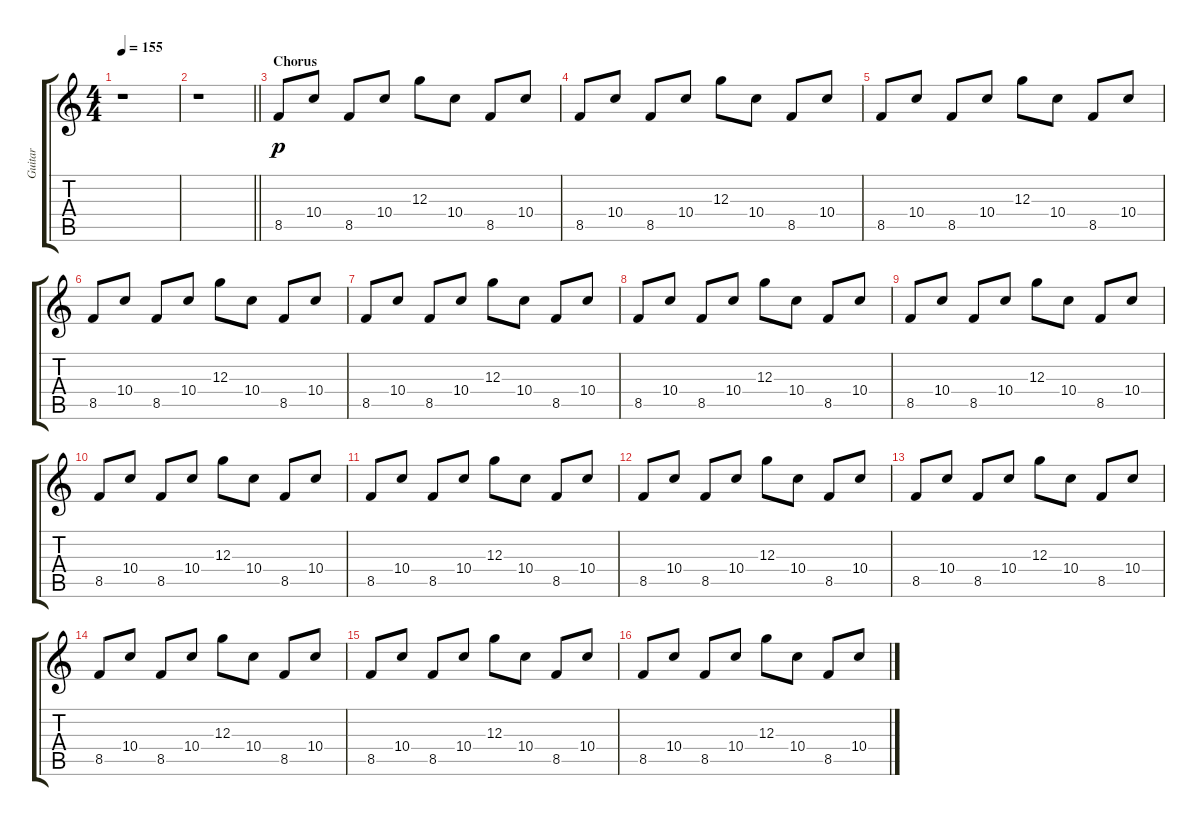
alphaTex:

\track ("Guitar" "Guitar") {instrument overdrivenguitar}
\staff {score tabs}
\tuning (E4 B3 G3 D3 A2 E2) {hide}
\ts (4 4)
\tempo 155
\clef g2
\ks c
r.1{dy f} |
\barLineRight lightlight
r.1 |
\section ("" "Chorus")
8.5.8{dy p} 10.4.8 8.5.8 10.4.8 12.3.8 10.4.8 8.5.8 10.4.8 |
8.5.8 10.4.8 8.5.8 10.4.8 12.3.8 10.4.8 8.5.8 10.4.8 |
8.5.8 10.4.8 8.5.8 10.4.8 12.3.8 10.4.8 8.5.8 10.4.8 |
8.5.8 10.4.8 8.5.8 10.4.8 12.3.8 10.4.8 8.5.8 10.4.8 |
8.5.8 10.4.8 8.5.8 10.4.8 12.3.8 10.4.8 8.5.8 10.4.8 |
8.5.8 10.4.8 8.5.8 10.4.8 12.3.8 10.4.8 8.5.8 10.4.8 |
8.5.8 10.4.8 8.5.8 10.4.8 12.3.8 10.4.8 8.5.8 10.4.8 |
8.5.8 10.4.8 8.5.8 10.4.8 12.3.8 10.4.8 8.5.8 10.4.8 |
8.5.8 10.4.8 8.5.8 10.4.8 12.3.8 10.4.8 8.5.8 10.4.8 |
8.5.8 10.4.8 8.5.8 10.4.8 12.3.8 10.4.8 8.5.8 10.4.8 |
8.5.8 10.4.8 8.5.8 10.4.8 12.3.8 10.4.8 8.5.8 10.4.8 |
8.5.8 10.4.8 8.5.8 10.4.8 12.3.8 10.4.8 8.5.8 10.4.8 |
8.5.8 10.4.8 8.5.8 10.4.8 12.3.8 10.4.8 8.5.8 10.4.8 |
8.5.8 10.4.8 8.5.8 10.4.8 12.3.8 10.4.8 8.5.8 10.4.8
